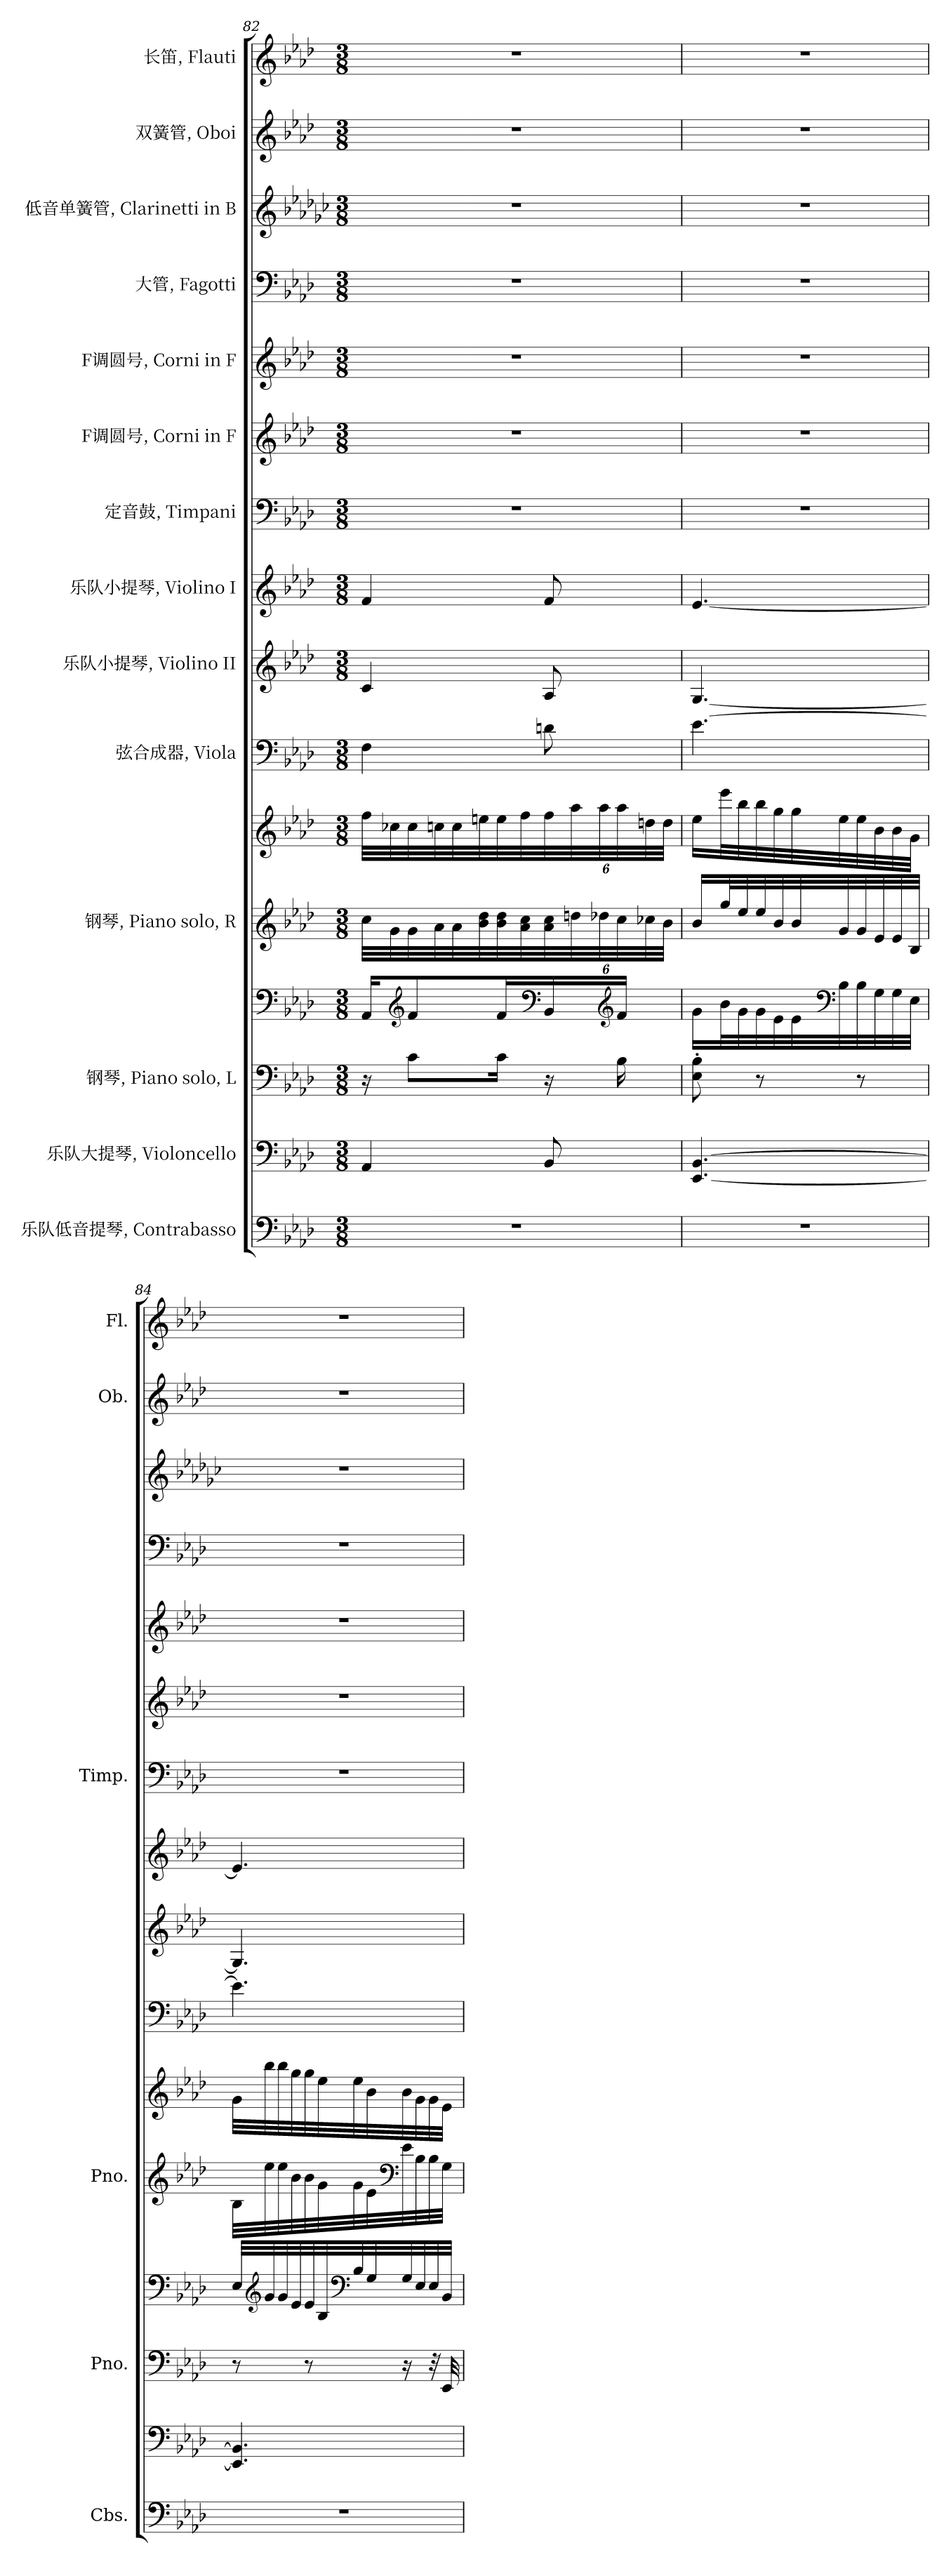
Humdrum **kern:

**kern	**kern	**kern	**kern	**kern	**kern	**kern	**kern	**kern	**kern	**kern	**kern	**kern	**kern	**kern	**kern
*part14	*part13	*part12	*part12	*part11	*part11	*part10	*part9	*part8	*part7	*part6	*part5	*part4	*part3	*part2	*part1
*staff16	*staff15	*staff14	*staff13	*staff12	*staff11	*staff10	*staff9	*staff8	*staff7	*staff6	*staff5	*staff4	*staff3	*staff2	*staff1
*I"乐队低音提琴, Contrabasso	*I"乐队大提琴, Violoncello	*I"钢琴, Piano solo, L	*	*I"钢琴, Piano solo, R	*	*I"弦合成器, Viola	*I"乐队小提琴, Violino II	*I"乐队小提琴, Violino I	*I"定音鼓, Timpani	*I"F调圆号, Corni in F	*I"F调圆号, Corni in F	*I"大管, Fagotti	*I"低音单簧管, Clarinetti in B	*I"双簧管, Oboi	*I"长笛, Flauti
*I'Cbs.	*	*I'Pno.	*	*I'Pno.	*	*	*	*	*I'Timp.	*	*	*	*	*I'Ob.	*I'Fl.
*clefF4	*clefF4	*clefF4	*clefF4	*clefG2	*clefG2	*clefF4	*clefG2	*clefG2	*clefF4	*clefG2	*clefG2	*clefF4	*clefG2	*clefG2	*clefG2
*ITrd7c12	*	*	*	*	*	*	*	*	*	*ITrd4c7	*ITrd4c7	*	*ITrd8c14	*	*
*k[b-e-a-d-]	*k[b-e-a-d-]	*k[b-e-a-d-]	*k[b-e-a-d-]	*k[b-e-a-d-]	*k[b-e-a-d-]	*k[b-e-a-d-]	*k[b-e-a-d-]	*k[b-e-a-d-]	*k[b-e-a-d-]	*k[b-e-a-d-g-]	*k[b-e-a-d-g-]	*k[b-e-a-d-]	*k[b-e-a-d-g-c-]	*k[b-e-a-d-]	*k[b-e-a-d-]
*M3/8	*M3/8	*M3/8	*M3/8	*M3/8	*M3/8	*M3/8	*M3/8	*M3/8	*M3/8	*M3/8	*M3/8	*M3/8	*M3/8	*M3/8	*M3/8
*MM19	*MM19	*MM19	*MM19	*MM19	*MM19	*MM19	*MM19	*MM19	*MM19	*MM19	*MM19	*MM19	*MM19	*MM19	*MM19
=82	=82	=82	=82	=82	=82	=82	=82	=82	=82	=82	=82	=82	=82	=82	=82
4.r	4AA-/	16r	16AA-/KL	32cc\LLL	32ff\LLL	4F\	4c/	4f/	4.r	4.r	4.r	4.r	4.r	4.r	4.r
.	.	.	.	32g\	32cc-X\	.	.	.	.	.	.	.	.	.	.
*	*	*	*clefG2	*	*	*	*	*	*	*	*	*	*	*	*
.	.	8c\L	8f/	32g\	32cc-\	.	.	.	.	.	.	.	.	.	.
.	.	.	.	32a-\	32ccn\	.	.	.	.	.	.	.	.	.	.
.	.	.	.	32a-\	32cc\	.	.	.	.	.	.	.	.	.	.
.	.	.	.	32b-\ 32dd-\	32een\	.	.	.	.	.	.	.	.	.	.
.	.	16c\Jk	16f/L	32b-\ 32dd-\	32ee\	.	.	.	.	.	.	.	.	.	.
.	.	.	.	32a-\ 32cc\	32ff\	.	.	.	.	.	.	.	.	.	.
*	*	*	*clefF4	*	*	*	*	*	*	*	*	*	*	*	*
*	*	*	*	*Xbrackettup	*Xbrackettup	*	*	*	*	*	*	*	*	*	*
.	8BB-/	16r	16BB-/	48a-\ 48cc\	48ff\	8dn\	8A-/	8f/	.	.	.	.	.	.	.
.	.	.	.	48ddn\	48aa-\	.	.	.	.	.	.	.	.	.	.
.	.	.	.	48dd-X\	48aa-\	.	.	.	.	.	.	.	.	.	.
*	*	*	*clefG2	*	*	*	*	*	*	*	*	*	*	*	*
.	.	16B-\	16f/JJ	48cc\	48aa-\	.	.	.	.	.	.	.	.	.	.
.	.	.	.	48cc-X\	48ddn\	.	.	.	.	.	.	.	.	.	.
.	.	.	.	48b-\JJJ	48dd\JJJ	.	.	.	.	.	.	.	.	.	.
!!LO:PB:g=z
=83	=83	=83	=83	=83	=83	=83	=83	=83	=83	=83	=83	=83	=83	=83	=83
*	*	*	*	*	*	*	*	*	*	*	*	*	*	*	*MM15
4.r	[4.EE-/ [4.BB-/	8E-\' 8B-\'	16g\LL	16b-/LL	16ee-\LL	[4.e-\	[4.G/	[4.e-/	4.r	4.r	4.r	4.r	4.r	4.r	4.r
.	.	.	32b-\L	32gg/L	32eee-\L	.	.	.	.	.	.	.	.	.	.
.	.	.	32g\	32ee-/	32bb-\	.	.	.	.	.	.	.	.	.	.
.	.	8r	32g\	32ee-/	32bb-\	.	.	.	.	.	.	.	.	.	.
.	.	.	32e-\	32b-/	32gg\	.	.	.	.	.	.	.	.	.	.
.	.	.	32e-\	32b-/	32gg\	.	.	.	.	.	.	.	.	.	.
*	*	*	*clefF4	*	*	*	*	*	*	*	*	*	*	*	*
.	.	.	32B-\	32g/	32ee-\	.	.	.	.	.	.	.	.	.	.
.	.	8r	32B-\	32g/	32ee-\	.	.	.	.	.	.	.	.	.	.
.	.	.	32G\	32e-/	32b-\	.	.	.	.	.	.	.	.	.	.
.	.	.	32G\	32e-/	32b-\	.	.	.	.	.	.	.	.	.	.
.	.	.	32E-\JJJ	32B-/JJJ	32g\JJJ	.	.	.	.	.	.	.	.	.	.
=84	=84	=84	=84	=84	=84	=84	=84	=84	=84	=84	=84	=84	=84	=84	=84
*	*	*	*	*	*	*	*	*	*	*	*	*	*	*	*MM18
4.r	4.EE-/] 4.BB-/]	8r	32E-/LLL	32B-\LLL	32g\LLL	4.e-\]	4.G/]	4.e-/]	4.r	4.r	4.r	4.r	4.r	4.r	4.r
*	*	*	*clefG2	*	*	*	*	*	*	*	*	*	*	*	*
.	.	.	32g/	32ee-\	32bb-\	.	.	.	.	.	.	.	.	.	.
.	.	.	32g/	32ee-\	32bb-\	.	.	.	.	.	.	.	.	.	.
.	.	.	32e-/	32b-\	32gg\	.	.	.	.	.	.	.	.	.	.
.	.	8r	32e-/	32b-\	32gg\	.	.	.	.	.	.	.	.	.	.
.	.	.	32B-/	32g\	32ee-\	.	.	.	.	.	.	.	.	.	.
*	*	*	*clefF4	*	*	*	*	*	*	*	*	*	*	*	*
.	.	.	32B-/	32g\	32ee-\	.	.	.	.	.	.	.	.	.	.
.	.	.	32G/	32e-\	32b-\	.	.	.	.	.	.	.	.	.	.
*	*	*	*	*clefF4	*	*	*	*	*	*	*	*	*	*	*
.	.	16r	32G/	32e-\	32b-\	.	.	.	.	.	.	.	.	.	.
.	.	.	32E-/	32B-\	32g\	.	.	.	.	.	.	.	.	.	.
.	.	32r	32E-/	32B-\	32g\	.	.	.	.	.	.	.	.	.	.
.	.	32EE-/	32BB-/JJJ	32G\JJJ	32e-\JJJ	.	.	.	.	.	.	.	.	.	.
=	=	=	=	=	=	=	=	=	=	=	=	=	=	=	=
*-	*-	*-	*-	*-	*-	*-	*-	*-	*-	*-	*-	*-	*-	*-	*-
